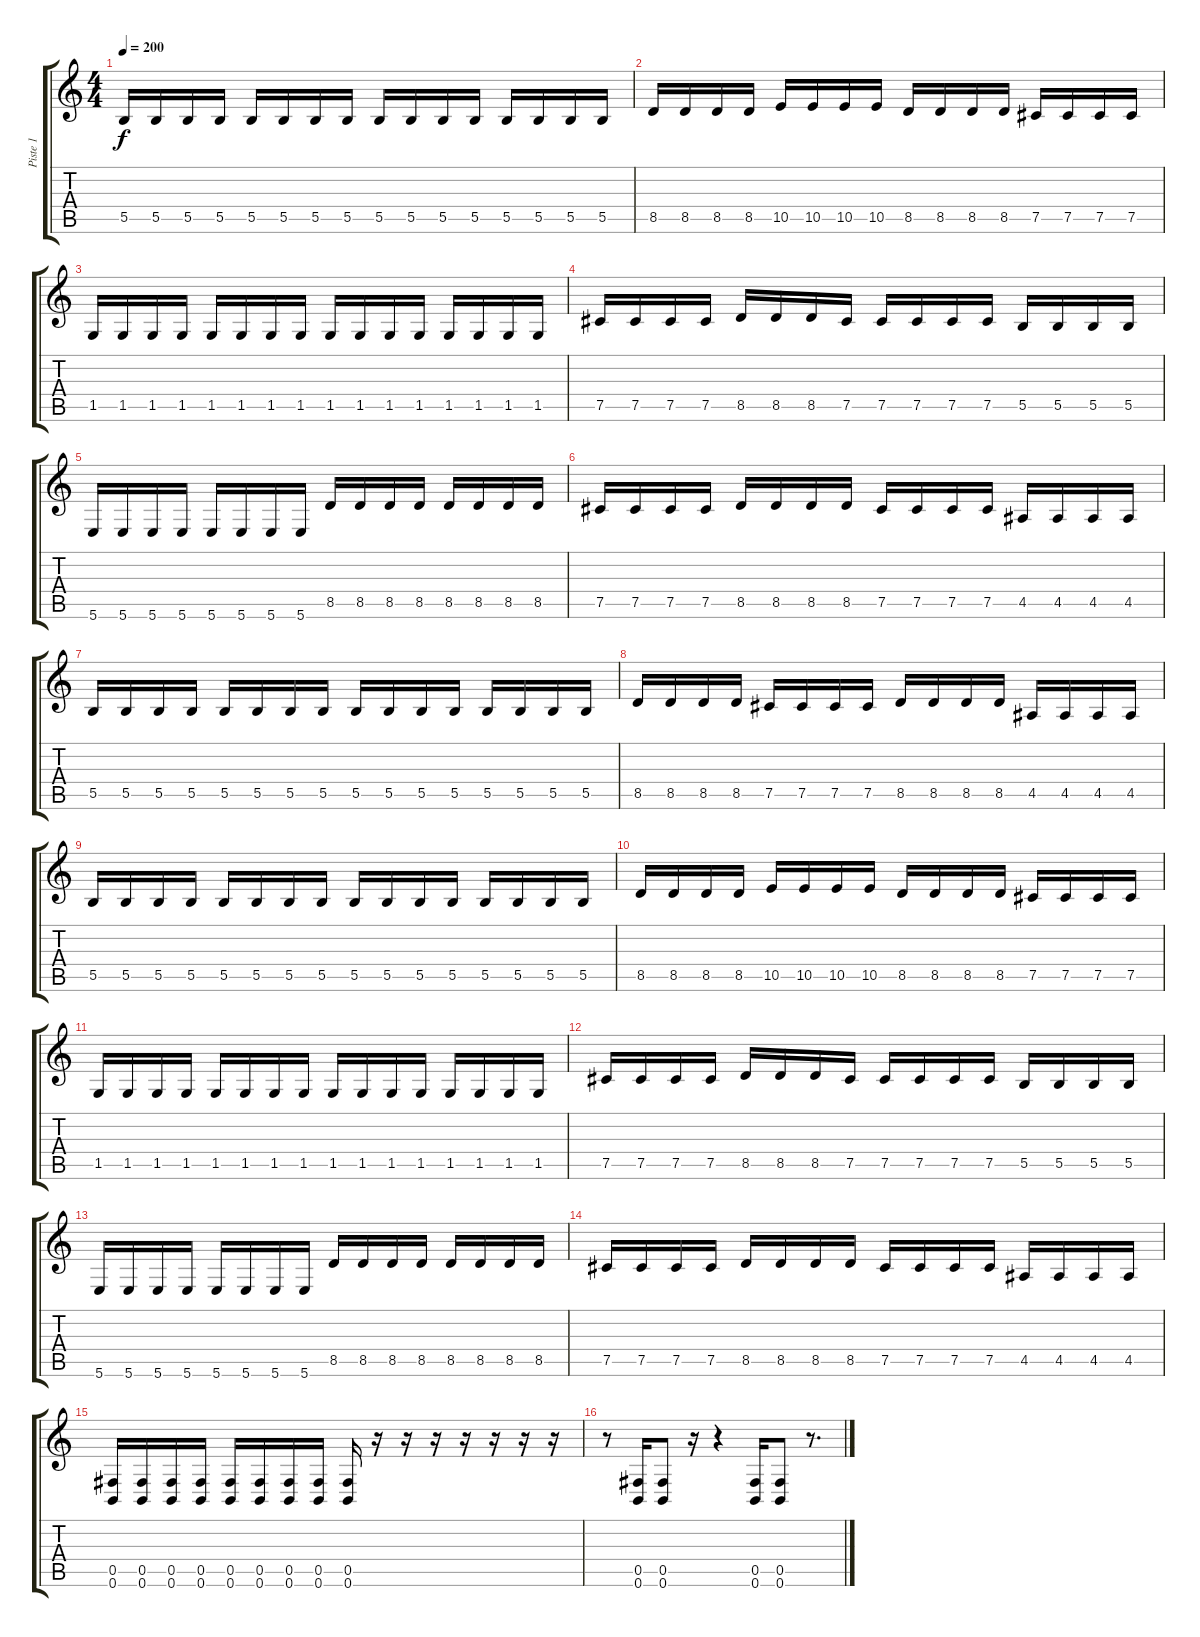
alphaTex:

\track ("Piste 1" "Piste 1") {instrument distortionguitar}
\staff {score tabs}
\tuning (Db4 Ab3 E3 B2 Gb2 B1) {hide}
\ts (4 4)
\tempo 200
\clef g2
\ks c
5.5.16{dy f} 5.5.16 5.5.16 5.5.16 5.5.16 5.5.16 5.5.16 5.5.16 5.5.16 5.5.16 5.5.16 5.5.16 5.5.16 5.5.16 5.5.16 5.5.16 |
8.5.16 8.5.16 8.5.16 8.5.16 10.5.16 10.5.16 10.5.16 10.5.16 8.5.16 8.5.16 8.5.16 8.5.16 7.5.16 7.5.16 7.5.16 7.5.16 |
1.5.16 1.5.16 1.5.16 1.5.16 1.5.16 1.5.16 1.5.16 1.5.16 1.5.16 1.5.16 1.5.16 1.5.16 1.5.16 1.5.16 1.5.16 1.5.16 |
7.5.16 7.5.16 7.5.16 7.5.16 8.5.16 8.5.16 8.5.16 7.5.16 7.5.16 7.5.16 7.5.16 7.5.16 5.5.16 5.5.16 5.5.16 5.5.16 |
5.6.16 5.6.16 5.6.16 5.6.16 5.6.16 5.6.16 5.6.16 5.6.16 8.5.16 8.5.16 8.5.16 8.5.16 8.5.16 8.5.16 8.5.16 8.5.16 |
7.5.16 7.5.16 7.5.16 7.5.16 8.5.16 8.5.16 8.5.16 8.5.16 7.5.16 7.5.16 7.5.16 7.5.16 4.5.16 4.5.16 4.5.16 4.5.16 |
5.5.16 5.5.16 5.5.16 5.5.16 5.5.16 5.5.16 5.5.16 5.5.16 5.5.16 5.5.16 5.5.16 5.5.16 5.5.16 5.5.16 5.5.16 5.5.16 |
8.5.16 8.5.16 8.5.16 8.5.16 7.5.16 7.5.16 7.5.16 7.5.16 8.5.16 8.5.16 8.5.16 8.5.16 4.5.16 4.5.16 4.5.16 4.5.16 |
5.5.16 5.5.16 5.5.16 5.5.16 5.5.16 5.5.16 5.5.16 5.5.16 5.5.16 5.5.16 5.5.16 5.5.16 5.5.16 5.5.16 5.5.16 5.5.16 |
8.5.16 8.5.16 8.5.16 8.5.16 10.5.16 10.5.16 10.5.16 10.5.16 8.5.16 8.5.16 8.5.16 8.5.16 7.5.16 7.5.16 7.5.16 7.5.16 |
1.5.16 1.5.16 1.5.16 1.5.16 1.5.16 1.5.16 1.5.16 1.5.16 1.5.16 1.5.16 1.5.16 1.5.16 1.5.16 1.5.16 1.5.16 1.5.16 |
7.5.16 7.5.16 7.5.16 7.5.16 8.5.16 8.5.16 8.5.16 7.5.16 7.5.16 7.5.16 7.5.16 7.5.16 5.5.16 5.5.16 5.5.16 5.5.16 |
5.6.16 5.6.16 5.6.16 5.6.16 5.6.16 5.6.16 5.6.16 5.6.16 8.5.16 8.5.16 8.5.16 8.5.16 8.5.16 8.5.16 8.5.16 8.5.16 |
7.5.16 7.5.16 7.5.16 7.5.16 8.5.16 8.5.16 8.5.16 8.5.16 7.5.16 7.5.16 7.5.16 7.5.16 4.5.16 4.5.16 4.5.16 4.5.16 |
(0.5 0.6).16 (0.5 0.6).16 (0.5 0.6).16 (0.5 0.6).16 (0.5 0.6).16 (0.5 0.6).16 (0.5 0.6).16 (0.5 0.6).16 (0.5 0.6).16 r.16 r.16 r.16 r.16 r.16 r.16 r.16 |
r.8 (0.5 0.6).16 (0.5 0.6).8 r.16 r.4 (0.5 0.6).16 (0.5 0.6).8 r.8{d}
